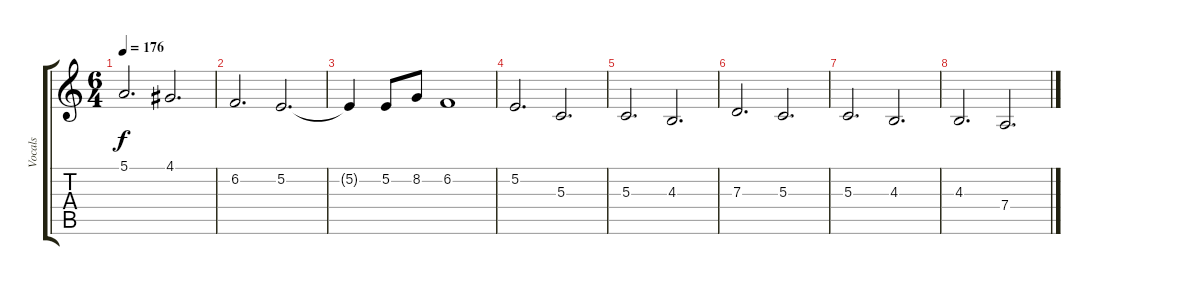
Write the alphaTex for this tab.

\track ("Vocals" "Vocals") {instrument violin}
\staff {score tabs}
\tuning (E4 B3 G3 D3 A2 E2) {hide}
\ts (6 4)
\tempo 176
\clef g2
\ks c
5.1.2{d dy f} 4.1.2{d} |
6.2.2{d} 5.2.2{d} |
5.2{t}.4 5.2.8 8.2.8 6.2.1 |
5.2.2{d} 5.3.2{d} |
5.3.2{d} 4.3.2{d} |
7.3.2{d} 5.3.2{d} |
5.3.2{d} 4.3.2{d} |
4.3.2{d} 7.4.2{d}
